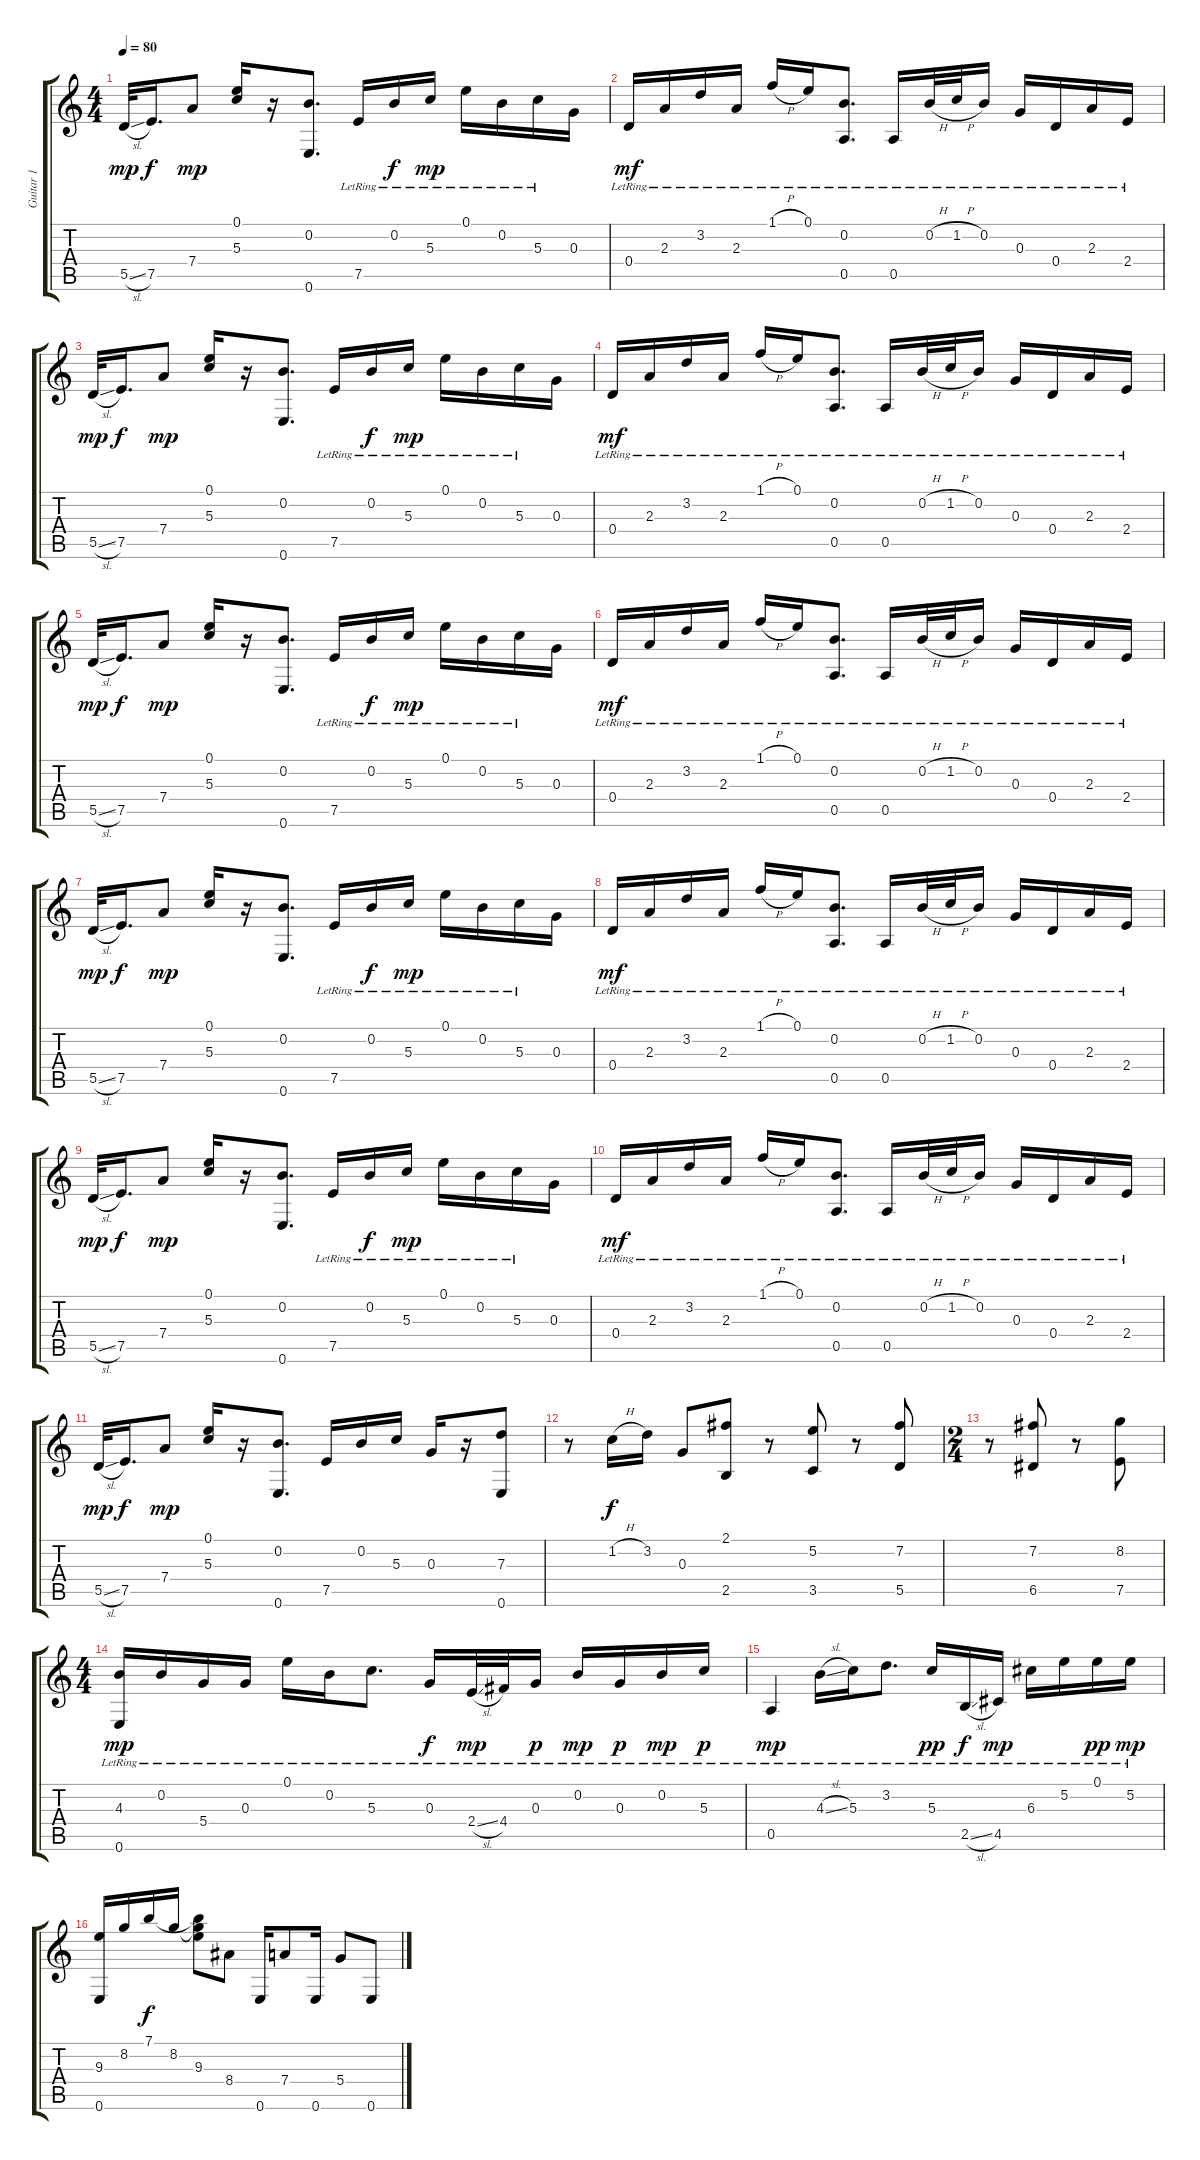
\track ("Guitar 1" "Guitar 1") {instrument acousticguitarnylon}
\staff {score tabs}
\tuning (E4 B3 G3 D3 A2 E2) {hide}
\ts (4 4)
\tempo 80
\clef g2
\ks c
5.5{sl}.32{dy mp} 7.5.16{d dy f} 7.4.8{dy mp} (0.1 5.3).16 r.16 (0.2 0.6).8{d} 7.5{lr}.16 0.2{lr}.16{dy f} 5.3{lr}.16{dy mp} 0.1{lr}.16 0.2{lr}.16 5.3{lr}.16 0.3.16 |
0.4{lr}.16{dy mf} 2.3{lr}.16 3.2{lr}.16 2.3{lr}.16 1.1{h lr}.16 0.1{lr}.16 (0.2{lr} 0.5{lr}).8{d} 0.5{lr}.16 0.2{h lr}.32 1.2{h lr}.32 0.2{lr}.16 0.3{lr}.16 0.4{lr}.16 2.3{lr}.16 2.4{lr}.16 |
5.5{sl}.32{dy mp} 7.5.16{d dy f} 7.4.8{dy mp} (0.1 5.3).16 r.16 (0.2 0.6).8{d} 7.5{lr}.16 0.2{lr}.16{dy f} 5.3{lr}.16{dy mp} 0.1{lr}.16 0.2{lr}.16 5.3{lr}.16 0.3.16 |
0.4{lr}.16{dy mf} 2.3{lr}.16 3.2{lr}.16 2.3{lr}.16 1.1{h lr}.16 0.1{lr}.16 (0.2{lr} 0.5{lr}).8{d} 0.5{lr}.16 0.2{h lr}.32 1.2{h lr}.32 0.2{lr}.16 0.3{lr}.16 0.4{lr}.16 2.3{lr}.16 2.4{lr}.16 |
5.5{sl}.32{dy mp} 7.5.16{d dy f} 7.4.8{dy mp} (0.1 5.3).16 r.16 (0.2 0.6).8{d} 7.5{lr}.16 0.2{lr}.16{dy f} 5.3{lr}.16{dy mp} 0.1{lr}.16 0.2{lr}.16 5.3{lr}.16 0.3.16 |
0.4{lr}.16{dy mf} 2.3{lr}.16 3.2{lr}.16 2.3{lr}.16 1.1{h lr}.16 0.1{lr}.16 (0.2{lr} 0.5{lr}).8{d} 0.5{lr}.16 0.2{h lr}.32 1.2{h lr}.32 0.2{lr}.16 0.3{lr}.16 0.4{lr}.16 2.3{lr}.16 2.4{lr}.16 |
5.5{sl}.32{dy mp} 7.5.16{d dy f} 7.4.8{dy mp} (0.1 5.3).16 r.16 (0.2 0.6).8{d} 7.5{lr}.16 0.2{lr}.16{dy f} 5.3{lr}.16{dy mp} 0.1{lr}.16 0.2{lr}.16 5.3{lr}.16 0.3.16 |
0.4{lr}.16{dy mf} 2.3{lr}.16 3.2{lr}.16 2.3{lr}.16 1.1{h lr}.16 0.1{lr}.16 (0.2{lr} 0.5{lr}).8{d} 0.5{lr}.16 0.2{h lr}.32 1.2{h lr}.32 0.2{lr}.16 0.3{lr}.16 0.4{lr}.16 2.3{lr}.16 2.4{lr}.16 |
5.5{sl}.32{dy mp} 7.5.16{d dy f} 7.4.8{dy mp} (0.1 5.3).16 r.16 (0.2 0.6).8{d} 7.5{lr}.16 0.2{lr}.16{dy f} 5.3{lr}.16{dy mp} 0.1{lr}.16 0.2{lr}.16 5.3{lr}.16 0.3.16 |
0.4{lr}.16{dy mf} 2.3{lr}.16 3.2{lr}.16 2.3{lr}.16 1.1{h lr}.16 0.1{lr}.16 (0.2{lr} 0.5{lr}).8{d} 0.5{lr}.16 0.2{h lr}.32 1.2{h lr}.32 0.2{lr}.16 0.3{lr}.16 0.4{lr}.16 2.3{lr}.16 2.4{lr}.16 |
5.5{sl}.32{dy mp} 7.5.16{d dy f} 7.4.8{dy mp} (0.1 5.3).16 r.16 (0.2 0.6).8{d} 7.5.16 0.2.16 5.3.16 0.3.16 r.16 (7.3 0.6).8 |
r.8 1.2{h}.16{dy f} 3.2.16 0.3.8 (2.1 2.5).8 r.8 (5.2 3.5).8 r.8 (7.2 5.5).8 |
\ts (2 4)
r.8 (7.2 6.5).8 r.8 (8.2 7.5).8 |
\ts (4 4)
(4.3{lr} 0.6{lr}).16{dy mp} 0.2{lr}.16 5.4{lr}.16 0.3{lr}.16 0.1{lr}.16 0.2{lr}.16 5.3{lr}.8{d} 0.3{lr}.16{dy f} 2.4{sl lr}.32{dy mp} 4.4{lr}.32 0.3{lr}.16{dy p} 0.2{lr}.16{dy mp} 0.3{lr}.16{dy p} 0.2{lr}.16{dy mp} 5.3{lr}.16{dy p} |
0.5{lr}.4{dy mp} 4.3{sl lr}.16 5.3{lr}.16 3.2{lr}.8{d} 5.3{lr}.16{dy pp} 2.5{sl lr}.16{dy f} 4.5{lr}.16{dy mp} 6.3{lr}.16 5.2{lr}.16 0.1{lr}.16{dy pp} 5.2{lr}.16{dy mp} |
(9.3 0.6).16 8.2.16 7.1.16{dy f} 8.2.16 (7.1{t} 8.2{t} 9.3).8 8.4.8 0.6.16 7.4.8 0.6.16 5.4.8 0.6.8
